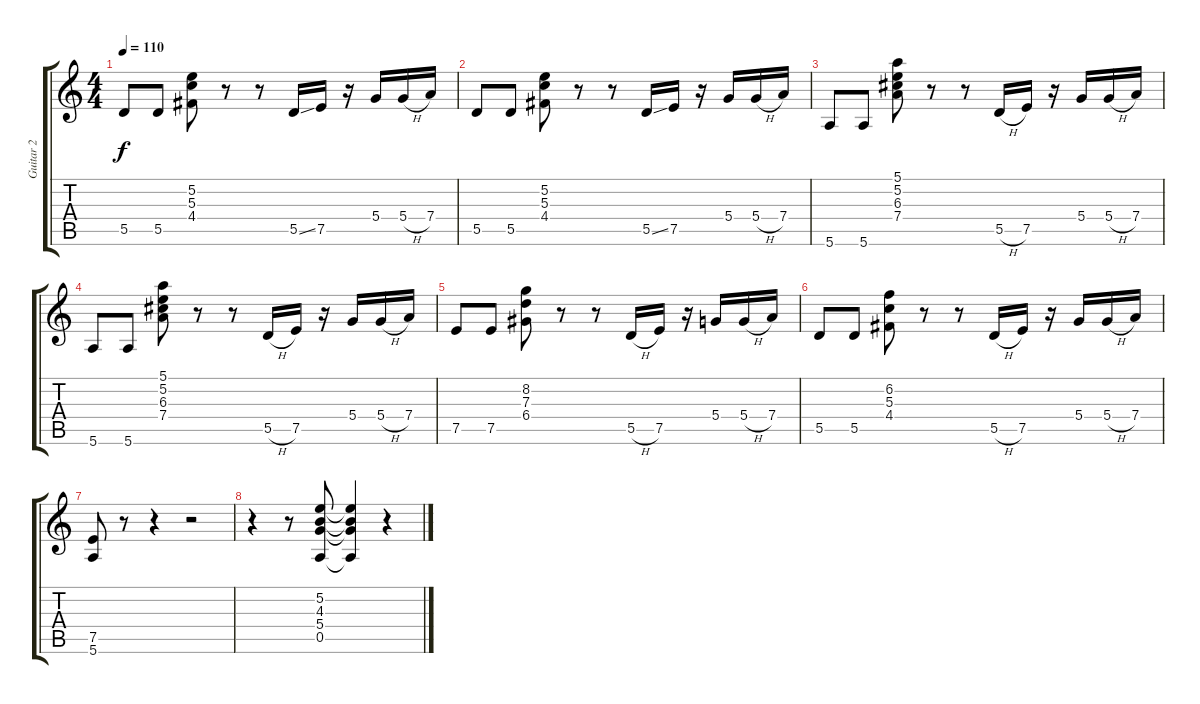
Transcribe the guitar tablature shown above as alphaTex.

\track ("Guitar 2" "Guitar 2") {instrument distortionguitar}
\staff {score tabs}
\tuning (E4 B3 G3 D3 A2 E2) {hide}
\ts (4 4)
\tempo 110
\clef g2
\ks c
5.5.8{dy f} 5.5.8 (5.2 5.3 4.4).8 r.8 r.8 5.5{ss}.16 7.5.16 r.16 5.4.16 5.4{h}.16 7.4.16 |
5.5.8 5.5.8 (5.2 5.3 4.4).8 r.8 r.8 5.5{ss}.16 7.5.16 r.16 5.4.16 5.4{h}.16 7.4.16 |
5.6.8 5.6.8 (5.1 5.2 6.3 7.4).8 r.8 r.8 5.5{h}.16 7.5.16 r.16 5.4.16 5.4{h}.16 7.4.16 |
5.6.8 5.6.8 (5.1 5.2 6.3 7.4).8 r.8 r.8 5.5{h}.16 7.5.16 r.16 5.4.16 5.4{h}.16 7.4.16 |
7.5.8 7.5.8 (8.2 7.3 6.4).8 r.8 r.8 5.5{h}.16 7.5.16 r.16 5.4.16 5.4{h}.16 7.4.16 |
5.5.8 5.5.8 (6.2 5.3 4.4).8 r.8 r.8 5.5{h}.16 7.5.16 r.16 5.4.16 5.4{h}.16 7.4.16 |
(7.5 5.6).8 r.8 r.4 r.2 |
r.4 r.8 (5.2 4.3 5.4 0.5).8 (5.2{t} 4.3{t} 5.4{t} 0.5{t}).4 r.4
